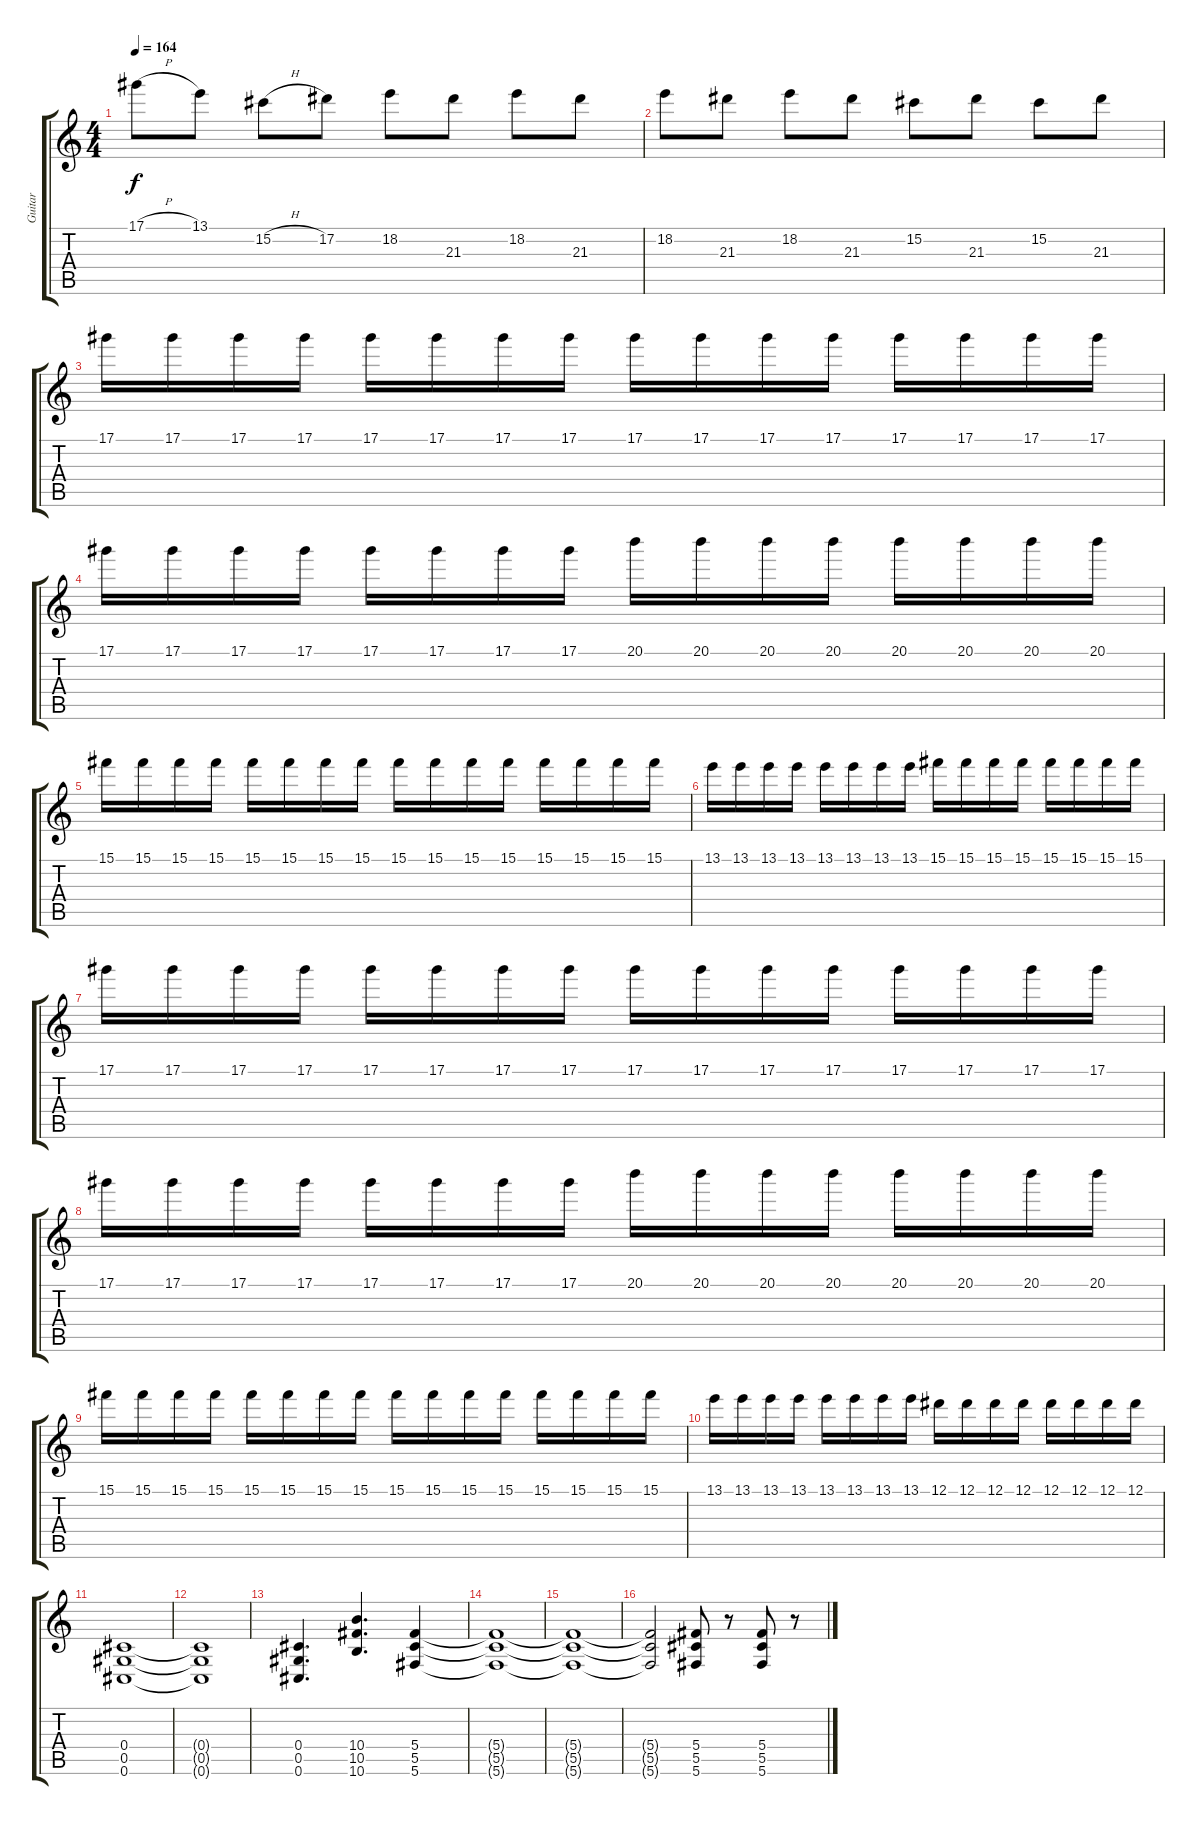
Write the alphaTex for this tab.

\track ("Guitar" "Guitar") {instrument distortionguitar}
\staff {score tabs}
\tuning (Eb4 Bb3 Gb3 Db3 Ab2 Db2) {hide}
\ts (4 4)
\tempo 164
\clef g2
\ks c
17.1{h}.8{dy f} 13.1.8 15.2{h}.8 17.2.8 18.2.8 21.3.8 18.2.8 21.3.8 |
18.2.8 21.3.8 18.2.8 21.3.8 15.2.8 21.3.8 15.2.8 21.3.8 |
17.1.16 17.1.16 17.1.16 17.1.16 17.1.16 17.1.16 17.1.16 17.1.16 17.1.16 17.1.16 17.1.16 17.1.16 17.1.16 17.1.16 17.1.16 17.1.16 |
17.1.16 17.1.16 17.1.16 17.1.16 17.1.16 17.1.16 17.1.16 17.1.16 20.1.16 20.1.16 20.1.16 20.1.16 20.1.16 20.1.16 20.1.16 20.1.16 |
15.1.16 15.1.16 15.1.16 15.1.16 15.1.16 15.1.16 15.1.16 15.1.16 15.1.16 15.1.16 15.1.16 15.1.16 15.1.16 15.1.16 15.1.16 15.1.16 |
13.1.16 13.1.16 13.1.16 13.1.16 13.1.16 13.1.16 13.1.16 13.1.16 15.1.16 15.1.16 15.1.16 15.1.16 15.1.16 15.1.16 15.1.16 15.1.16 |
17.1.16 17.1.16 17.1.16 17.1.16 17.1.16 17.1.16 17.1.16 17.1.16 17.1.16 17.1.16 17.1.16 17.1.16 17.1.16 17.1.16 17.1.16 17.1.16 |
17.1.16 17.1.16 17.1.16 17.1.16 17.1.16 17.1.16 17.1.16 17.1.16 20.1.16 20.1.16 20.1.16 20.1.16 20.1.16 20.1.16 20.1.16 20.1.16 |
15.1.16 15.1.16 15.1.16 15.1.16 15.1.16 15.1.16 15.1.16 15.1.16 15.1.16 15.1.16 15.1.16 15.1.16 15.1.16 15.1.16 15.1.16 15.1.16 |
13.1.16 13.1.16 13.1.16 13.1.16 13.1.16 13.1.16 13.1.16 13.1.16 12.1.16 12.1.16 12.1.16 12.1.16 12.1.16 12.1.16 12.1.16 12.1.16 |
(0.4 0.5 0.6).1 |
(0.4{t} 0.5{t} 0.6{t}).1 |
(0.4 0.5 0.6).4{d} (10.4 10.5 10.6).4{d} (5.4 5.5 5.6).4 |
(5.4{t} 5.5{t} 5.6{t}).1 |
(5.4{t} 5.5{t} 5.6{t}).1 |
(5.4{t} 5.5{t} 5.6{t}).2 (5.4 5.5 5.6).8 r.8 (5.4 5.5 5.6).8 r.8
